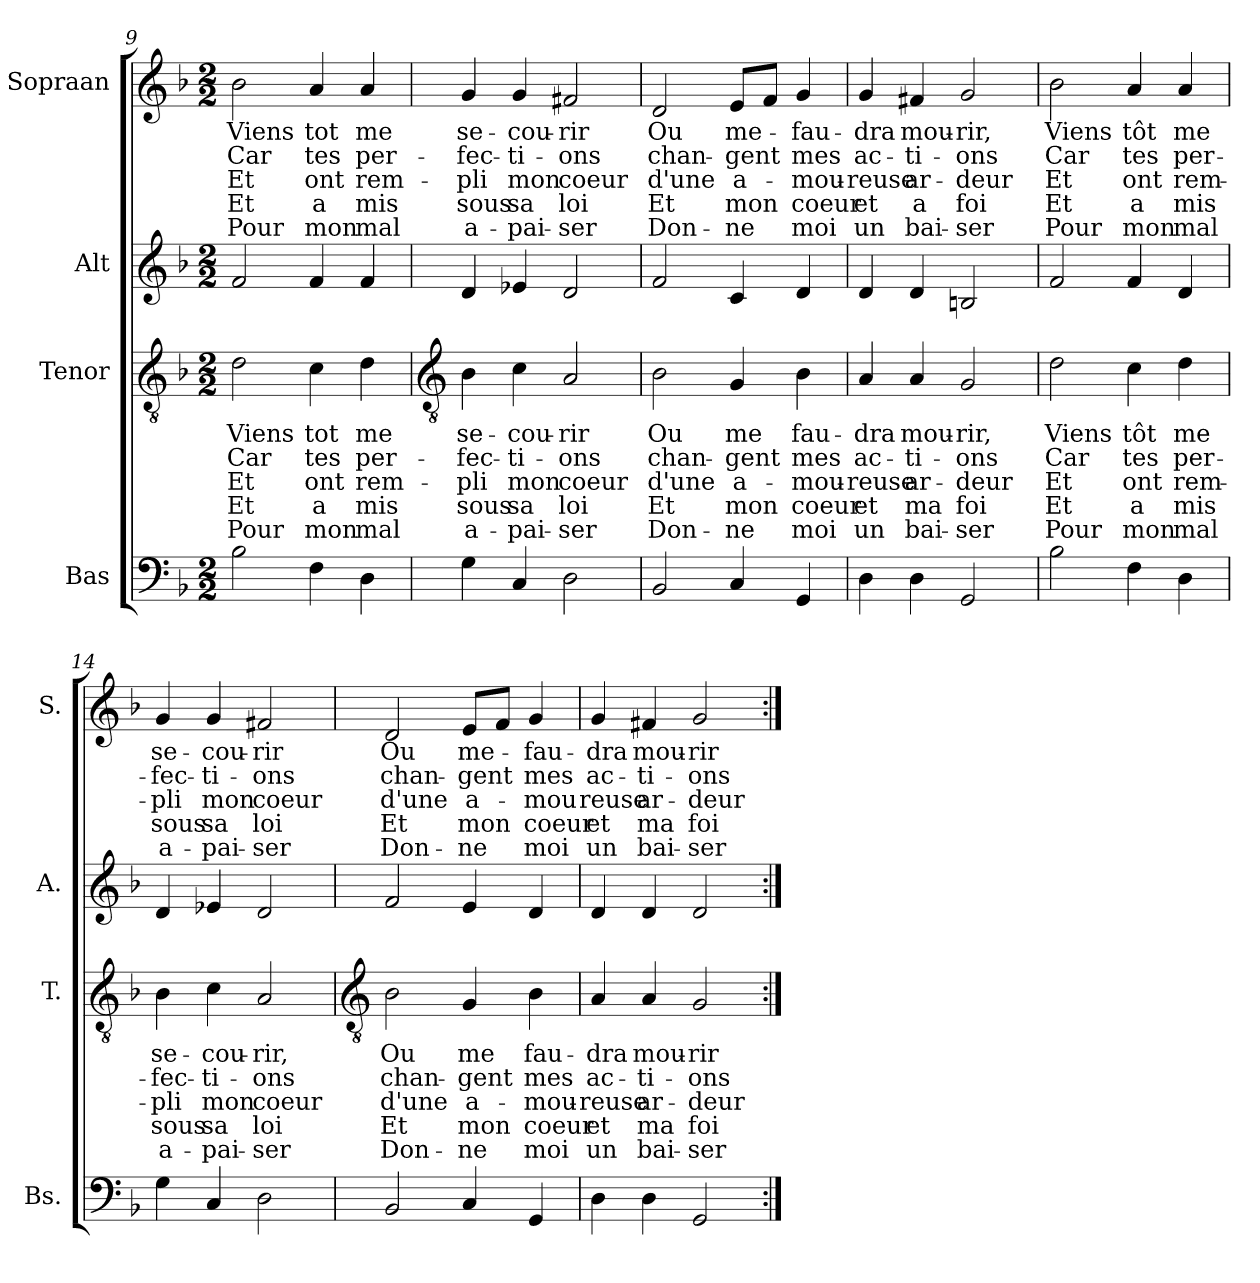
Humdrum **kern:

**kern	**kern	**text	**text	**text	**text	**text	**kern	**kern	**text	**text	**text	**text	**text
*part4	*part3	*part3	*part3	*part3	*part3	*part3	*part2	*part1	*part1	*part1	*part1	*part1	*part1
*staff4	*staff3	*staff3	*staff3	*staff3	*staff3	*staff3	*staff2	*staff1	*staff1	*staff1	*staff1	*staff1	*staff1
*I"Bas	*I"Tenor	*	*	*	*	*	*I"Alt	*I"Sopraan	*	*	*	*	*
*I'Bs.	*I'T.	*	*	*	*	*	*I'A.	*I'S.	*	*	*	*	*
*clefF4	*clefGv2	*	*	*	*	*	*clefG2	*clefG2	*	*	*	*	*
*k[b-]	*k[b-]	*	*	*	*	*	*k[b-]	*k[b-]	*	*	*	*	*
*F:	*F:	*	*	*	*	*	*F:	*F:	*	*	*	*	*
*M2/2	*M2/2	*	*	*	*	*	*M2/2	*M2/2	*	*	*	*	*
=9	=9	=9	=9	=9	=9	=9	=9	=9	=9	=9	=9	=9	=9
!	!	!LO:LY:b	!LO:LY:b	!LO:LY:b	!LO:LY:b	!LO:LY:b	!	!	!LO:LY:b	!LO:LY:b	!LO:LY:b	!LO:LY:b	!LO:LY:b
2B-\	2d\	Viens	Car	Et	Et	Pour	2f/	2b-\	Viens	Car	Et	Et	Pour
!	!	!LO:LY:b	!LO:LY:b	!LO:LY:b	!LO:LY:b	!LO:LY:b	!	!	!LO:LY:b	!LO:LY:b	!LO:LY:b	!LO:LY:b	!LO:LY:b
4F\	4c\	tot	tes	ont	a	mon	4f/	4a/	tot	tes	ont	a	mon
!	!	!LO:LY:b	!LO:LY:b	!LO:LY:b	!LO:LY:b	!LO:LY:b	!	!	!LO:LY:b	!LO:LY:b	!LO:LY:b	!LO:LY:b	!LO:LY:b
4D\	4d\	me	per-	-rem-	-mis	mal	4f/	4a/	me	per-	-rem-	-mis	mal
!!LO:LB:g=z
=10	=10	=10	=10	=10	=10	=10	=10	=10	=10	=10	=10	=10	=10
*	*clefGv2	*	*	*	*	*	*	*	*	*	*	*	*
!	!	!LO:LY:b	!LO:LY:b	!LO:LY:b	!LO:LY:b	!LO:LY:b	!	!	!LO:LY:b	!LO:LY:b	!LO:LY:b	!LO:LY:b	!LO:LY:b
4G\	4B-\	se-	-fec-	-pli	sous	a-	4d/	4g/	se-	-fec-	-pli	sous	a-
!	!	!LO:LY:b	!LO:LY:b	!LO:LY:b	!LO:LY:b	!LO:LY:b	!	!	!LO:LY:b	!LO:LY:b	!LO:LY:b	!LO:LY:b	!LO:LY:b
4C/	4c\	-cou-	-ti-	-mon	sa	pai-	4e-X/	4g/	-cou-	-ti-	-mon	sa	pai-
!	!	!LO:LY:b	!LO:LY:b	!LO:LY:b	!LO:LY:b	!LO:LY:b	!	!	!LO:LY:b	!LO:LY:b	!LO:LY:b	!LO:LY:b	!LO:LY:b
2D\	2A/	-rir	ons	coeur	loi	ser	2d/	2f#X/	-rir	ons	coeur	loi	ser
=11	=11	=11	=11	=11	=11	=11	=11	=11	=11	=11	=11	=11	=11
!	!	!LO:LY:b	!LO:LY:b	!LO:LY:b	!LO:LY:b	!LO:LY:b	!	!	!LO:LY:b	!LO:LY:b	!LO:LY:b	!LO:LY:b	!LO:LY:b
2BB-/	2B-\	Ou	chan-	-d'une	Et	Don-	2f/	2d/	Ou	chan-	-d'une	Et	Don-
!	!	!LO:LY:b	!LO:LY:b	!LO:LY:b	!LO:LY:b	!LO:LY:b	!	!	!LO:LY:b	!LO:LY:b	!LO:LY:b	!LO:LY:b	!LO:LY:b
4C/	4G/	-me	gent	a-	-mon	ne	4c/	8e/L	-me-	-gent	a-	-mon	ne
.	.	.	.	.	.	.	.	8f/J	.	.	.	.	.
!	!	!LO:LY:b	!LO:LY:b	!LO:LY:b	!LO:LY:b	!LO:LY:b	!	!	!LO:LY:b	!LO:LY:b	!LO:LY:b	!LO:LY:b	!LO:LY:b
4GG/	4B-\	fau-	-mes	mou-	-coeur	moi	4d/	4g/	fau-	-mes	mou-	-coeur	moi
=12	=12	=12	=12	=12	=12	=12	=12	=12	=12	=12	=12	=12	=12
!	!	!LO:LY:b	!LO:LY:b	!LO:LY:b	!LO:LY:b	!LO:LY:b	!	!	!LO:LY:b	!LO:LY:b	!LO:LY:b	!LO:LY:b	!LO:LY:b
4D\	4A/	dra	ac-	-reuse	et	un	4d/	4g/	dra	ac-	-reuse	et	un
!	!	!LO:LY:b	!LO:LY:b	!LO:LY:b	!LO:LY:b	!LO:LY:b	!	!	!LO:LY:b	!LO:LY:b	!LO:LY:b	!LO:LY:b	!LO:LY:b
4D\	4A/	mou-	-ti-	-ar-	-ma	bai-	4d/	4f#X/	mou-	-ti-	-ar-	-a	bai-
!	!	!LO:LY:b	!LO:LY:b	!LO:LY:b	!LO:LY:b	!LO:LY:b	!	!	!LO:LY:b	!LO:LY:b	!LO:LY:b	!LO:LY:b	!LO:LY:b
2GG/	2G/	-rir,	ons	deur	foi	ser	2Bn/	2g/	-rir,	ons	deur	foi	ser
=13	=13	=13	=13	=13	=13	=13	=13	=13	=13	=13	=13	=13	=13
!	!	!LO:LY:b	!LO:LY:b	!LO:LY:b	!LO:LY:b	!LO:LY:b	!	!	!LO:LY:b	!LO:LY:b	!LO:LY:b	!LO:LY:b	!LO:LY:b
2B-\	2d\	Viens	Car	Et	Et	Pour	2f/	2b-\	Viens	Car	Et	Et	Pour
!	!	!LO:LY:b	!LO:LY:b	!LO:LY:b	!LO:LY:b	!LO:LY:b	!	!	!LO:LY:b	!LO:LY:b	!LO:LY:b	!LO:LY:b	!LO:LY:b
4F\	4c\	tôt	tes	ont	a	mon	4f/	4a/	tôt	tes	ont	a	mon
!	!	!LO:LY:b	!LO:LY:b	!LO:LY:b	!LO:LY:b	!LO:LY:b	!	!	!LO:LY:b	!LO:LY:b	!LO:LY:b	!LO:LY:b	!LO:LY:b
4D\	4d\	me	per-	-rem-	-mis	mal	4d/	4a/	me	per-	-rem-	-mis	mal
=14	=14	=14	=14	=14	=14	=14	=14	=14	=14	=14	=14	=14	=14
!	!	!LO:LY:b	!LO:LY:b	!LO:LY:b	!LO:LY:b	!LO:LY:b	!	!	!LO:LY:b	!LO:LY:b	!LO:LY:b	!LO:LY:b	!LO:LY:b
4G\	4B-\	se-	-fec-	-pli	sous	a-	4d/	4g/	se-	-fec-	-pli	sous	a-
!	!	!LO:LY:b	!LO:LY:b	!LO:LY:b	!LO:LY:b	!LO:LY:b	!	!	!LO:LY:b	!LO:LY:b	!LO:LY:b	!LO:LY:b	!LO:LY:b
4C/	4c\	-cou-	-ti-	-mon	sa	pai-	4e-X/	4g/	-cou-	-ti-	-mon	sa	pai-
!	!	!LO:LY:b	!LO:LY:b	!LO:LY:b	!LO:LY:b	!LO:LY:b	!	!	!LO:LY:b	!LO:LY:b	!LO:LY:b	!LO:LY:b	!LO:LY:b
2D\	2A/	-rir,	ons	coeur	loi	ser	2d/	2f#X/	-rir	ons	coeur	loi	ser
!!LO:LB:g=z
=15	=15	=15	=15	=15	=15	=15	=15	=15	=15	=15	=15	=15	=15
*	*clefGv2	*	*	*	*	*	*	*	*	*	*	*	*
!	!	!LO:LY:b	!LO:LY:b	!LO:LY:b	!LO:LY:b	!LO:LY:b	!	!	!LO:LY:b	!LO:LY:b	!LO:LY:b	!LO:LY:b	!LO:LY:b
2BB-/	2B-\	Ou	chan-	-d'une	Et	Don-	2f/	2d/	Ou	chan-	-d'une	Et	Don-
!	!	!LO:LY:b	!LO:LY:b	!LO:LY:b	!LO:LY:b	!LO:LY:b	!	!	!LO:LY:b	!LO:LY:b	!LO:LY:b	!LO:LY:b	!LO:LY:b
4C/	4G/	-me	gent	a-	-mon	ne	4e/	8e/L	-me-	-gent	a-	-mon	ne
.	.	.	.	.	.	.	.	8f/J	.	.	.	.	.
!	!	!LO:LY:b	!LO:LY:b	!LO:LY:b	!LO:LY:b	!LO:LY:b	!	!	!LO:LY:b	!LO:LY:b	!LO:LY:b	!LO:LY:b	!LO:LY:b
4GG/	4B-\	fau-	-mes	mou-	-coeur	moi	4d/	4g/	fau-	-mes	mou	coeur	moi
=16	=16	=16	=16	=16	=16	=16	=16	=16	=16	=16	=16	=16	=16
!	!	!LO:LY:b	!LO:LY:b	!LO:LY:b	!LO:LY:b	!LO:LY:b	!	!	!LO:LY:b	!LO:LY:b	!LO:LY:b	!LO:LY:b	!LO:LY:b
4D\	4A/	dra	ac-	-reuse	et	un	4d/	4g/	dra	ac-	-reuse	et	un
!	!	!LO:LY:b	!LO:LY:b	!LO:LY:b	!LO:LY:b	!LO:LY:b	!	!	!LO:LY:b	!LO:LY:b	!LO:LY:b	!LO:LY:b	!LO:LY:b
4D\	4A/	mou-	-ti-	-ar-	-ma	bai-	4d/	4f#X/	mou-	-ti-	-ar-	-ma	bai-
!	!	!LO:LY:b	!LO:LY:b	!LO:LY:b	!LO:LY:b	!LO:LY:b	!	!	!LO:LY:b	!LO:LY:b	!LO:LY:b	!LO:LY:b	!LO:LY:b
2GG/	2G/	-rir	ons	deur	foi	ser	2d/	2g/	-rir	ons	deur	foi	ser
=:|!	=:|!	=:|!	=:|!	=:|!	=:|!	=:|!	=:|!	=:|!	=:|!	=:|!	=:|!	=:|!	=:|!
*-	*-	*-	*-	*-	*-	*-	*-	*-	*-	*-	*-	*-	*-
